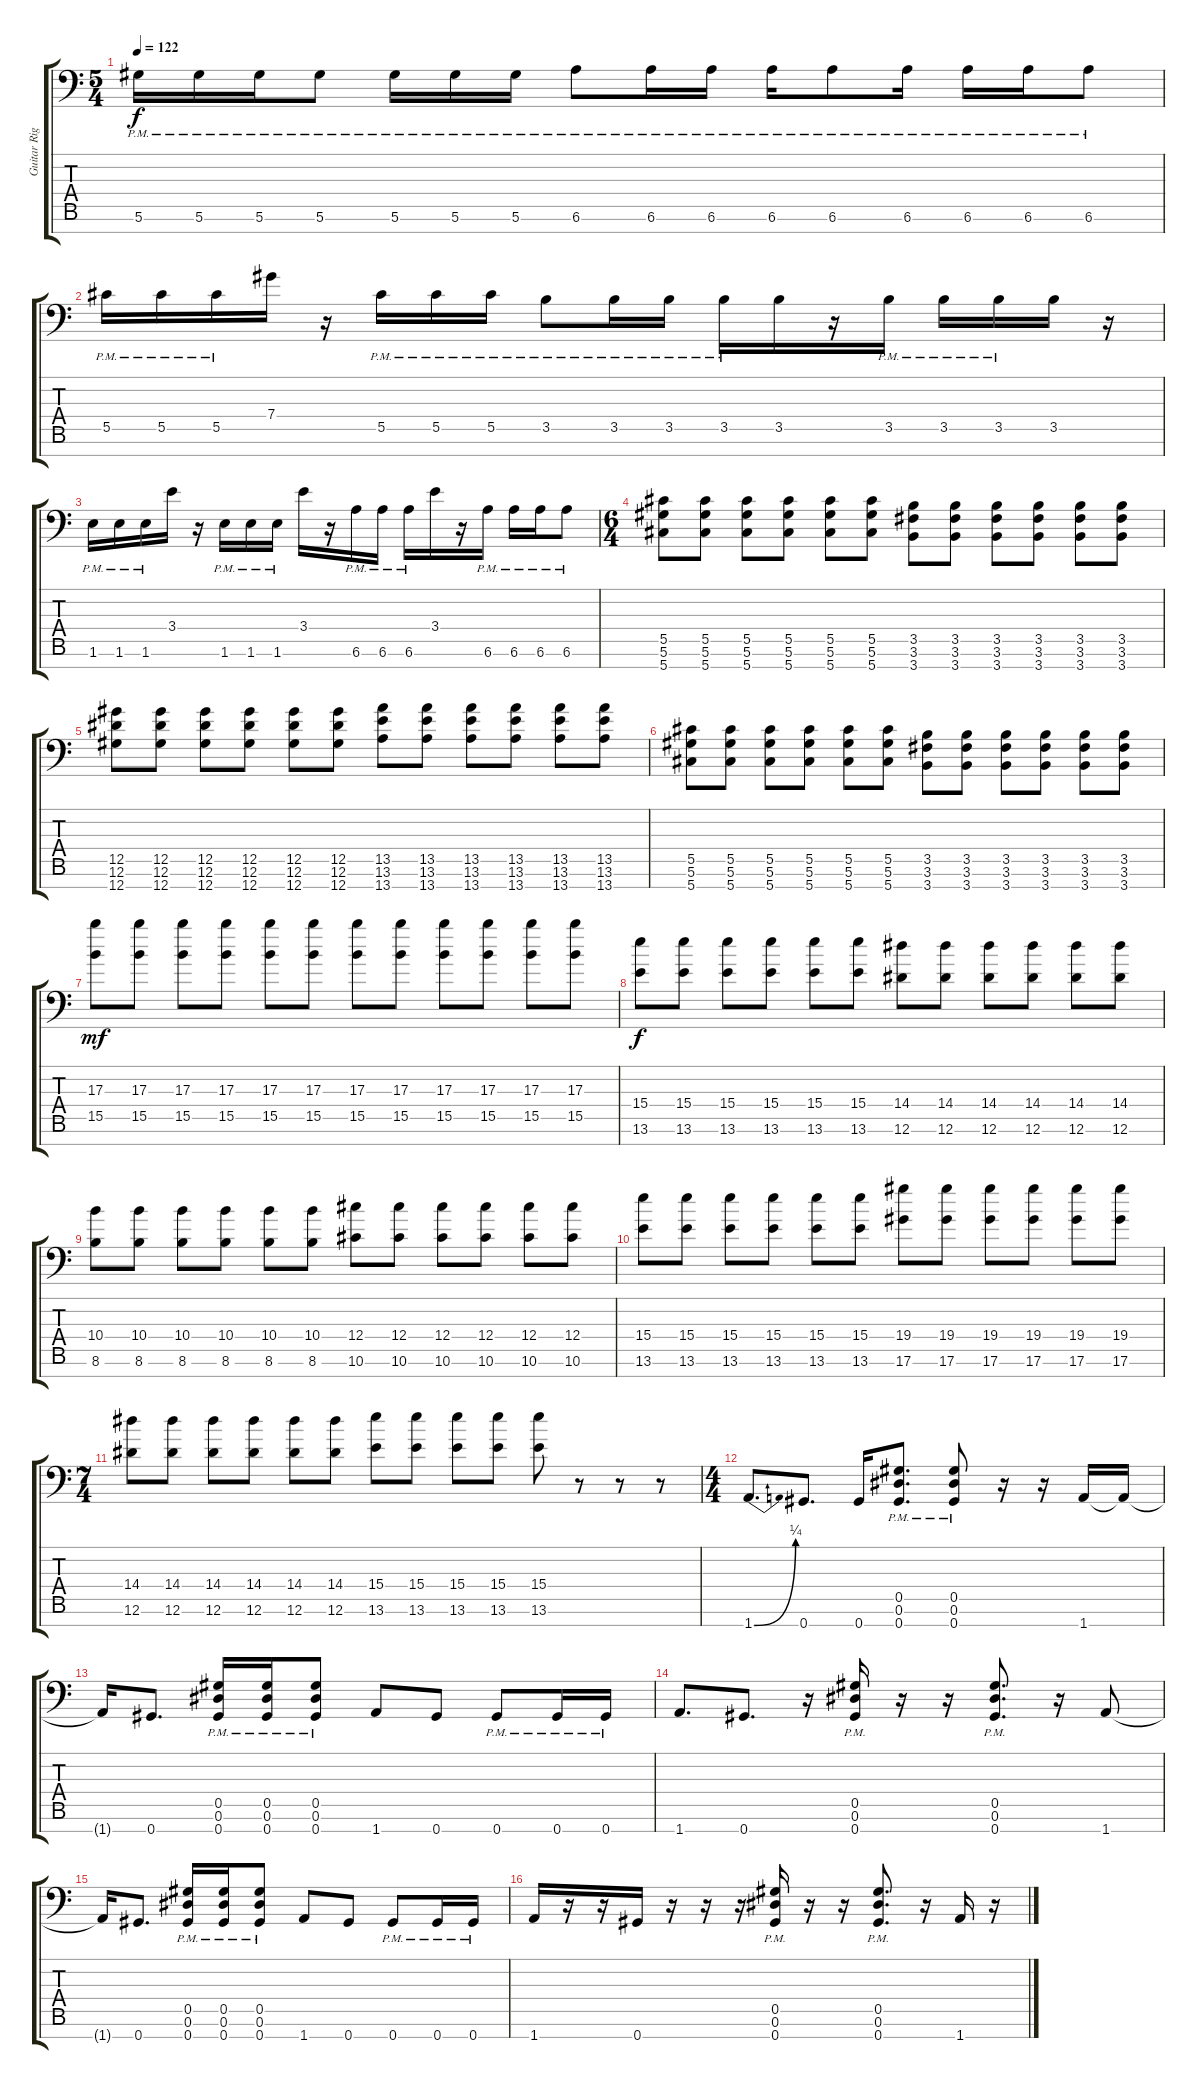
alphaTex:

\track ("Guitar Right" "Guitar Rig") {instrument distortionguitar}
\staff {score tabs}
\tuning (Eb4 Bb3 Gb3 Db3 Ab2 Eb2 Ab1) {hide}
\ts (5 4)
\tempo 122
\clef f4
\ks c
5.6{pm}.16{dy f} 5.6{pm}.16 5.6{pm}.16 5.6{pm}.8 5.6{pm}.16 5.6{pm}.16 5.6{pm}.16 6.6{pm}.8 6.6{pm}.16 6.6{pm}.16 6.6{pm}.16 6.6{pm}.8 6.6{pm}.16 6.6{pm}.16 6.6{pm}.16 6.6{pm}.8 |
5.5{pm}.16 5.5{pm}.16 5.5{pm}.16 7.4.16 r.16 5.5{pm}.16 5.5{pm}.16 5.5{pm}.16 3.5{pm}.8 3.5{pm}.16 3.5{pm}.16 3.5{pm}.16 3.5.16 r.16 3.5{pm}.16 3.5{pm}.16 3.5{pm}.16 3.5.16 r.16 |
1.6{pm}.16 1.6{pm}.16 1.6{pm}.16 3.4.16 r.16 1.6{pm}.16 1.6{pm}.16 1.6{pm}.16 3.4.16 r.16 6.6{pm}.16 6.6{pm}.16 6.6{pm}.16 3.4.16 r.16 6.6{pm}.16 6.6{pm}.16 6.6{pm}.16 6.6{pm}.8 |
\ts (6 4)
(5.5 5.6 5.7).8 (5.5 5.6 5.7).8 (5.5 5.6 5.7).8 (5.5 5.6 5.7).8 (5.5 5.6 5.7).8 (5.5 5.6 5.7).8 (3.5 3.6 3.7).8 (3.5 3.6 3.7).8 (3.5 3.6 3.7).8 (3.5 3.6 3.7).8 (3.5 3.6 3.7).8 (3.5 3.6 3.7).8 |
(12.5 12.6 12.7).8 (12.5 12.6 12.7).8 (12.5 12.6 12.7).8 (12.5 12.6 12.7).8 (12.5 12.6 12.7).8 (12.5 12.6 12.7).8 (13.5 13.6 13.7).8 (13.5 13.6 13.7).8 (13.5 13.6 13.7).8 (13.5 13.6 13.7).8 (13.5 13.6 13.7).8 (13.5 13.6 13.7).8 |
(5.5 5.6 5.7).8 (5.5 5.6 5.7).8 (5.5 5.6 5.7).8 (5.5 5.6 5.7).8 (5.5 5.6 5.7).8 (5.5 5.6 5.7).8 (3.5 3.6 3.7).8 (3.5 3.6 3.7).8 (3.5 3.6 3.7).8 (3.5 3.6 3.7).8 (3.5 3.6 3.7).8 (3.5 3.6 3.7).8 |
(17.3 15.5).8{dy mf} (17.3 15.5).8 (17.3 15.5).8 (17.3 15.5).8 (17.3 15.5).8 (17.3 15.5).8 (17.3 15.5).8 (17.3 15.5).8 (17.3 15.5).8 (17.3 15.5).8 (17.3 15.5).8 (17.3 15.5).8 |
(15.4 13.6).8{dy f} (15.4 13.6).8 (15.4 13.6).8 (15.4 13.6).8 (15.4 13.6).8 (15.4 13.6).8 (14.4 12.6).8 (14.4 12.6).8 (14.4 12.6).8 (14.4 12.6).8 (14.4 12.6).8 (14.4 12.6).8 |
(10.4 8.6).8 (10.4 8.6).8 (10.4 8.6).8 (10.4 8.6).8 (10.4 8.6).8 (10.4 8.6).8 (12.4 10.6).8 (12.4 10.6).8 (12.4 10.6).8 (12.4 10.6).8 (12.4 10.6).8 (12.4 10.6).8 |
(15.4 13.6).8 (15.4 13.6).8 (15.4 13.6).8 (15.4 13.6).8 (15.4 13.6).8 (15.4 13.6).8 (19.4 17.6).8 (19.4 17.6).8 (19.4 17.6).8 (19.4 17.6).8 (19.4 17.6).8 (19.4 17.6).8 |
\ts (7 4)
(14.4 12.6).8 (14.4 12.6).8 (14.4 12.6).8 (14.4 12.6).8 (14.4 12.6).8 (14.4 12.6).8 (15.4 13.6).8 (15.4 13.6).8 (15.4 13.6).8 (15.4 13.6).8 (15.4 13.6).8 r.8 r.8 r.8 |
\ts (4 4)
1.7{be (bend 0 0 60 1)}.8{d} 0.7.8{d} 0.7.16 (0.5{pm} 0.6{pm} 0.7{pm}).8{d} (0.5{pm} 0.6{pm} 0.7{pm}).8 r.16 r.16 1.7.16 1.7{t}.16 |
1.7{t}.16 0.7.8{d} (0.5{pm} 0.6{pm} 0.7{pm}).16 (0.5{pm} 0.6{pm} 0.7{pm}).16 (0.5{pm} 0.6{pm} 0.7{pm}).8 1.7.8 0.7.8 0.7{pm}.8 0.7{pm}.16 0.7{pm}.16 |
1.7.8{d} 0.7.8{d} r.16 (0.5{pm} 0.6{pm} 0.7{pm}).16 r.16 r.16 (0.5{pm} 0.6{pm} 0.7{pm}).8{d} r.16 1.7.8 |
1.7{t}.16 0.7.8{d} (0.5{pm} 0.6{pm} 0.7{pm}).16 (0.5{pm} 0.6{pm} 0.7{pm}).16 (0.5{pm} 0.6{pm} 0.7{pm}).8 1.7.8 0.7.8 0.7{pm}.8 0.7{pm}.16 0.7{pm}.16 |
1.7.16 r.16 r.16 0.7.16 r.16 r.16 r.16 (0.5{pm} 0.6{pm} 0.7{pm}).16 r.16 r.16 (0.5{pm} 0.6{pm} 0.7{pm}).8{d} r.16 1.7.16 r.16
